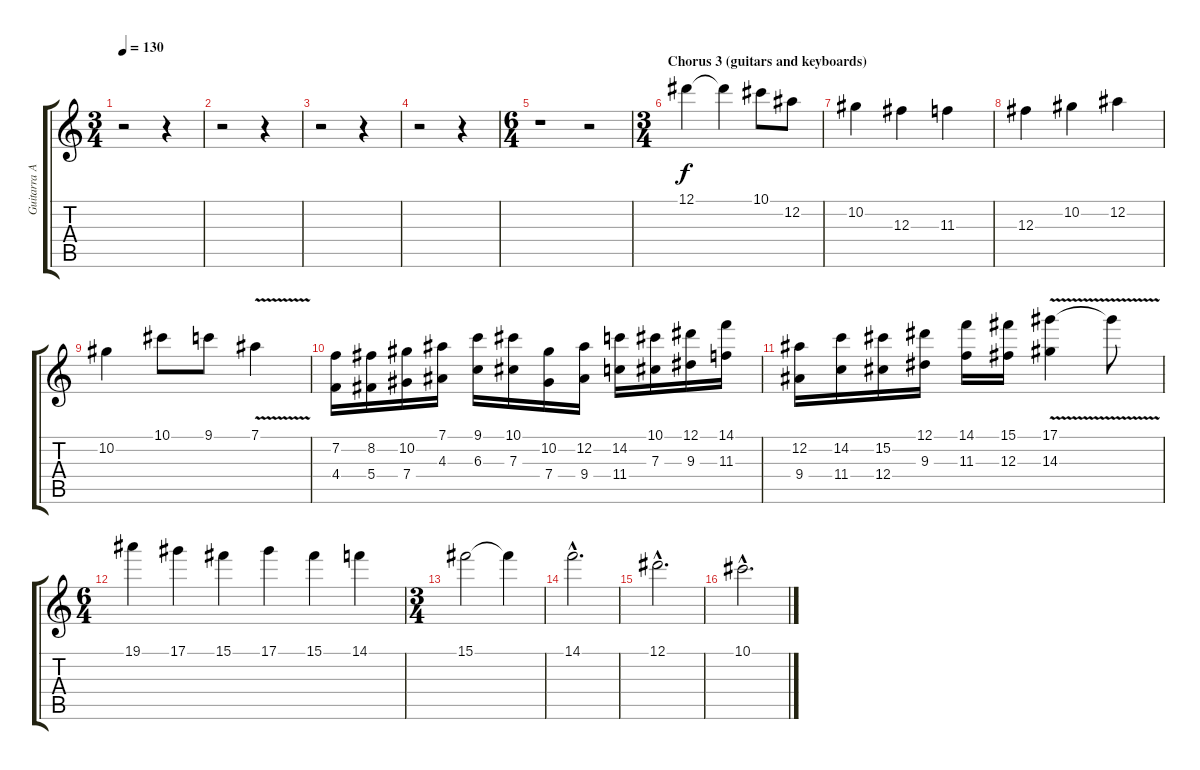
\track ("Guitarra Acustica (Lider)" "Guitarra A") {instrument acousticguitarnylon}
\staff {score tabs}
\tuning (Eb4 Bb3 Gb3 Db3 Ab2 Eb2) {hide}
\ts (3 4)
\tempo 130
\clef g2
\ks c
r.2{dy f} r.4 |
r.2 r.4 |
r.2 r.4 |
r.2 r.4 |
\ts (6 4)
r.1 r.2 |
\ts (3 4)
\section ("" "Chorus 3 (guitars and keyboards)")
12.1.4{instrument stringensemble1} 12.1{t}.4 10.1.8 12.2.8 |
10.2.4 12.3.4 11.3.4 |
12.3.4 10.2.4 12.2.4 |
10.2.4 10.1.8 9.1.8 7.1{v}.4 |
(7.2 4.4).16{instrument stringensemble1} (8.2 5.4).16 (10.2 7.4).16 (7.1 4.3).16 (9.1 6.3).16 (10.1 7.3).16 (10.2 7.4).16 (12.2 9.4).16 (14.2 11.4).16 (10.1 7.3).16 (12.1 9.3).16 (14.1 11.3).16 |
(12.2 9.4).16 (14.2 11.4).16 (15.2 12.4).16 (12.1 9.3).16 (14.1 11.3).16 (15.1 12.3).16 (17.1{v} 14.3).4 17.1{t}.8 |
\ts (6 4)
19.1.4{instrument stringensemble1} 17.1.4 15.1.4 17.1.4 15.1.4 14.1.4 |
\ts (3 4)
15.1.2{instrument stringensemble1} 15.1{t}.4 |
14.1{hac}.2{d instrument stringensemble1} |
12.1{hac}.2{d instrument stringensemble1} |
10.1{hac}.2{d instrument stringensemble1}
